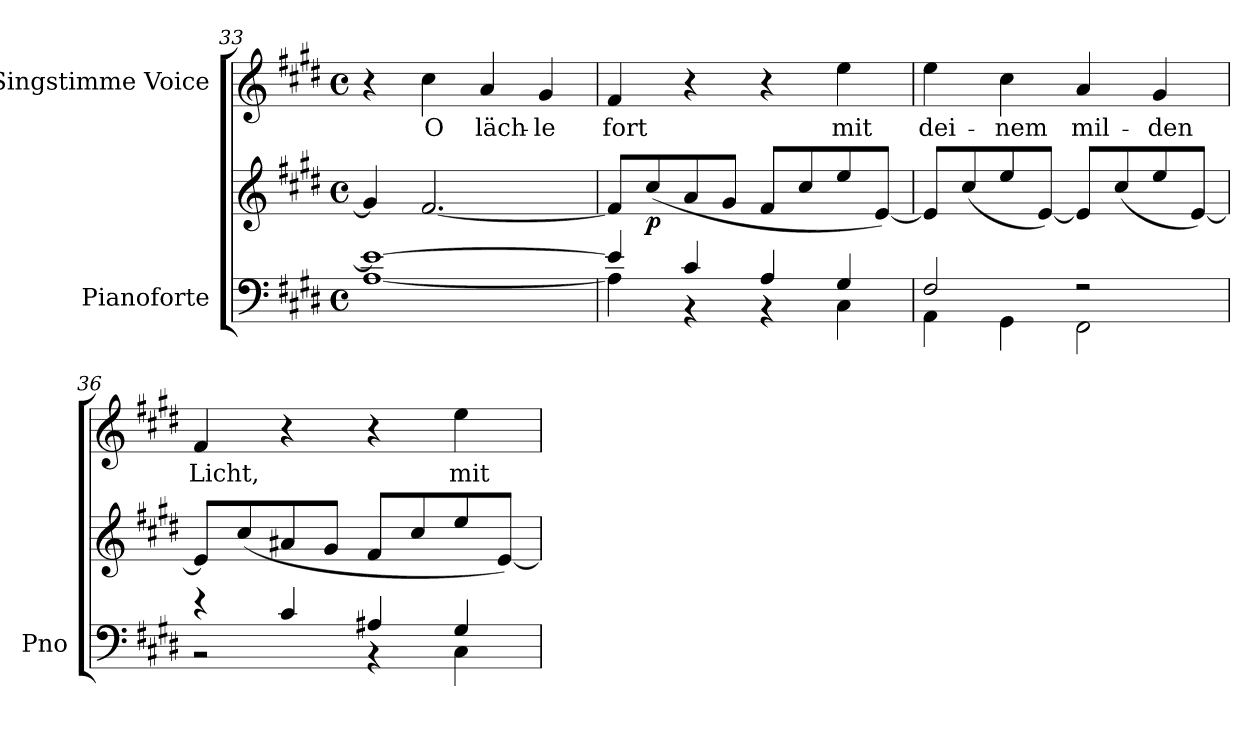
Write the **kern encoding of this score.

**kern	**kern	**dynam	**kern	**text
*part2	*part2	*part2	*part1	*part1
*staff3	*staff2	*staff2/3	*staff1	*staff1
*I"Pianoforte	*	*	*I"Singstimme Voice	*
*I'Pno	*	*	*	*
*clefF4	*clefG2	*	*clefG2	*
*k[f#c#g#d#]	*k[f#c#g#d#]	*	*k[f#c#g#d#]	*
*M4/4	*M4/4	*	*M4/4	*
*met(c)	*met(c)	*	*met(c)	*
=33	=33	=33	=33	=33
*^	*	*	*	*
!	!	!	!LO:DY:b=2	!	!
1e_	[1A	4g#/]	other-dynamics	4r	.
!	!	!	!	!	!LO:LY:b
.	.	[>2.f#/	.	4cc#\	O
!	!	!	!	!	!LO:LY:b
.	.	.	.	4a/	läch-
!	!	!	!	!	!LO:LY:b
.	.	.	.	4g#/	-le
=34	=34	=34	=34	=34	=34
!	!	!	!	!	!LO:LY:b
4e/]	4A\]	8f#/L]	.	4f#/	fort
!	!	!	!LO:DY:b	!	!
.	.	(>8cc#/	p	.	.
4c#/	4r	8a/	.	4r	.
.	.	8g#/J	.	.	.
4A/	4r	8f#/L	.	4r	.
.	.	8cc#/	.	.	.
!	!	!	!	!	!LO:LY:b
4G#/	4C#\	8ee/	.	4ee\	mit
.	.	[8e/J)	.	.	.
=35	=35	=35	=35	=35	=35
!	!	!	!	!	!LO:LY:b
2F#/	4AA\	8e/L]	.	4ee\	dei-
.	.	(>8cc#/	.	.	.
!	!	!	!	!	!LO:LY:b
.	4GG#\	8ee/	.	4cc#\	-nem
.	.	[8e/J)	.	.	.
!	!	!	!	!	!LO:LY:b
2r	2FF#\	8e/L]	.	4a/	mil-
.	.	(>8cc#/	.	.	.
!	!	!	!	!	!LO:LY:b
.	.	8ee/	.	4g#/	-den
.	.	[8e/J)	.	.	.
!!LO:LB:g=z
=36	=36	=36	=36	=36	=36
!	!	!	!	!	!LO:LY:b
4r	2r	8e/L]	.	4f#/	Licht,
.	.	(>8cc#/	.	.	.
4c#/	.	8a#X/	.	4r	.
.	.	8g#/J	.	.	.
4A#X/	4r	8f#/L	.	4r	.
.	.	8cc#/	.	.	.
!	!	!	!	!	!LO:LY:b
4G#/	4C#\	8ee/	.	4ee\	mit
.	.	[8e/J)	.	.	.
*v	*v	*	*	*	*
=	=	=	=	=
*-	*-	*-	*-	*-
